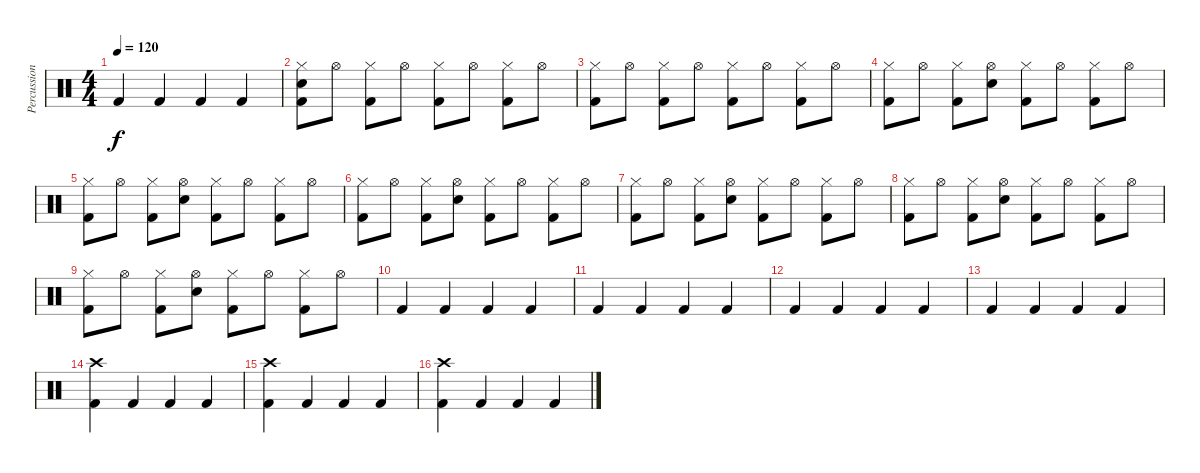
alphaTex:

\track ("Percussions" "Percussion") {instrument percussion}
\staff {score}
\articulation defaults
\ts (4 4)
\tempo 120
\clef neutral
\ks c "Kick (hit) 2".4{dy f} "Kick (hit) 2".4 "Kick (hit) 2".4 "Kick (hit) 2".4
|
("Kick (hit) 2" "Hi-Hat (closed)" "Snare (hit) 2").8 "Hi-Hat (open)".8 ("Kick (hit) 2" "Hi-Hat (closed)").8 "Hi-Hat (open)".8 ("Kick (hit) 2" "Hi-Hat (closed)").8 "Hi-Hat (open)".8 ("Kick (hit) 2" "Hi-Hat (closed)").8 "Hi-Hat (open)".8 |
("Kick (hit) 2" "Hi-Hat (closed)").8 "Hi-Hat (open)".8 ("Kick (hit) 2" "Hi-Hat (closed)").8 "Hi-Hat (open)".8 ("Kick (hit) 2" "Hi-Hat (closed)").8 "Hi-Hat (open)".8 ("Kick (hit) 2" "Hi-Hat (closed)").8 "Hi-Hat (open)".8 |
("Kick (hit) 2" "Hi-Hat (closed)").8 "Hi-Hat (open)".8 ("Kick (hit) 2" "Hi-Hat (closed)").8 ("Hi-Hat (open)" "Snare (hit) 2").8 ("Kick (hit) 2" "Hi-Hat (closed)").8 "Hi-Hat (open)".8 ("Kick (hit) 2" "Hi-Hat (closed)").8 "Hi-Hat (open)".8 |
("Kick (hit) 2" "Hi-Hat (closed)").8 "Hi-Hat (open)".8 ("Kick (hit) 2" "Hi-Hat (closed)").8 ("Hi-Hat (open)" "Snare (hit) 2").8 ("Kick (hit) 2" "Hi-Hat (closed)").8 "Hi-Hat (open)".8 ("Kick (hit) 2" "Hi-Hat (closed)").8 "Hi-Hat (open)".8 |
("Kick (hit) 2" "Hi-Hat (closed)").8 "Hi-Hat (open)".8 ("Kick (hit) 2" "Hi-Hat (closed)").8 ("Hi-Hat (open)" "Snare (hit) 2").8 ("Kick (hit) 2" "Hi-Hat (closed)").8 "Hi-Hat (open)".8 ("Kick (hit) 2" "Hi-Hat (closed)").8 "Hi-Hat (open)".8 |
("Kick (hit) 2" "Hi-Hat (closed)").8 "Hi-Hat (open)".8 ("Kick (hit) 2" "Hi-Hat (closed)").8 ("Hi-Hat (open)" "Snare (hit) 2").8 ("Kick (hit) 2" "Hi-Hat (closed)").8 "Hi-Hat (open)".8 ("Kick (hit) 2" "Hi-Hat (closed)").8 "Hi-Hat (open)".8 |
("Kick (hit) 2" "Hi-Hat (closed)").8 "Hi-Hat (open)".8 ("Kick (hit) 2" "Hi-Hat (closed)").8 ("Hi-Hat (open)" "Snare (hit) 2").8 ("Kick (hit) 2" "Hi-Hat (closed)").8 "Hi-Hat (open)".8 ("Kick (hit) 2" "Hi-Hat (closed)").8 "Hi-Hat (open)".8 |
("Kick (hit) 2" "Hi-Hat (closed)").8 "Hi-Hat (open)".8 ("Kick (hit) 2" "Hi-Hat (closed)").8 ("Hi-Hat (open)" "Snare (hit) 2").8 ("Kick (hit) 2" "Hi-Hat (closed)").8 "Hi-Hat (open)".8 ("Kick (hit) 2" "Hi-Hat (closed)").8 "Hi-Hat (open)".8 |
"Kick (hit) 2".4 "Kick (hit) 2".4 "Kick (hit) 2".4 "Kick (hit) 2".4 |
"Kick (hit) 2".4 "Kick (hit) 2".4 "Kick (hit) 2".4 "Kick (hit) 2".4 |
"Kick (hit) 2".4 "Kick (hit) 2".4 "Kick (hit) 2".4 "Kick (hit) 2".4 |
"Kick (hit) 2".4 "Kick (hit) 2".4 "Kick (hit) 2".4 "Kick (hit) 2".4 |
("Kick (hit) 2" "Crash high (hit)").4 "Kick (hit) 2".4 "Kick (hit) 2".4 "Kick (hit) 2".4 |
("Kick (hit) 2" "Crash high (hit)").4 "Kick (hit) 2".4 "Kick (hit) 2".4 "Kick (hit) 2".4 |
("Kick (hit) 2" "Crash high (hit)").4 "Kick (hit) 2".4 "Kick (hit) 2".4 "Kick (hit) 2".4
